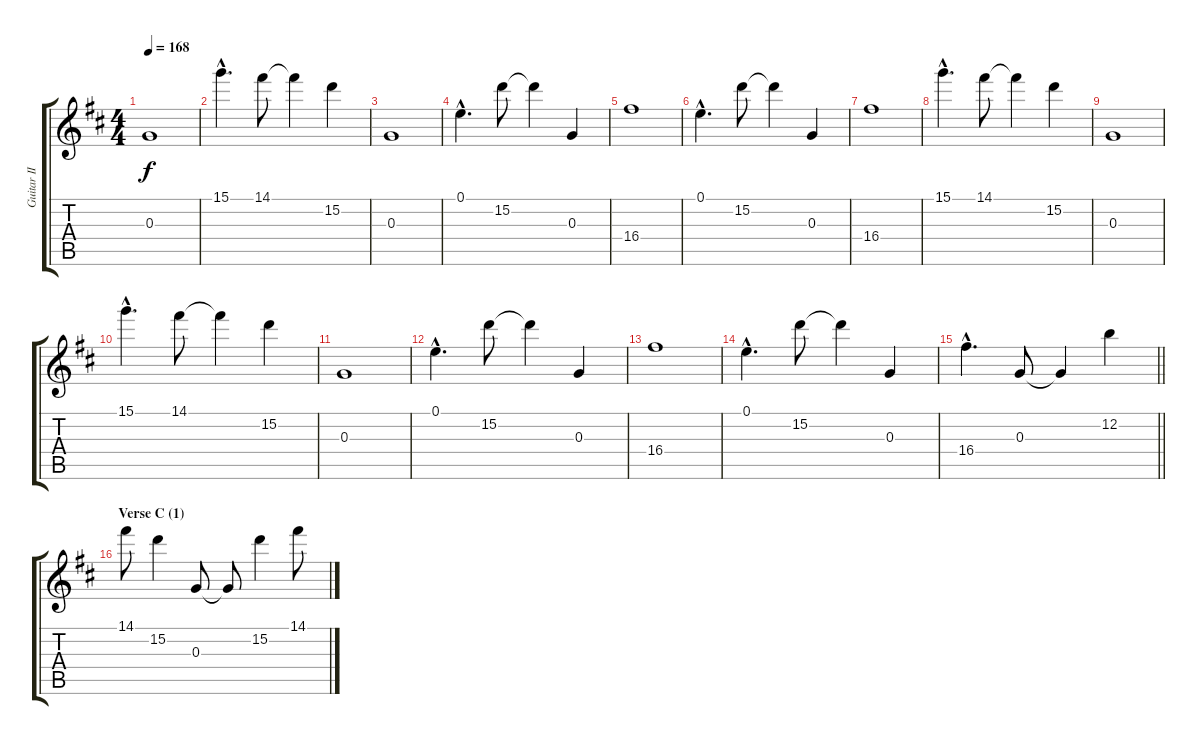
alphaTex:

\track ("Guitar II" "Guitar II") {instrument distortionguitar}
\staff {score tabs}
\tuning (E4 B3 G3 D3 A2 E2) {hide}
\ts (4 4)
\tempo 168
\clef g2
\ks d
0.3.1{dy f} |
15.1{hac}.4{d} 14.1.8 14.1{t}.4 15.2.4 |
0.3.1 |
0.1{hac}.4{d} 15.2.8 15.2{t}.4 0.3.4 |
16.4.1 |
0.1{hac}.4{d} 15.2.8 15.2{t}.4 0.3.4 |
16.4.1 |
15.1{hac}.4{d} 14.1.8 14.1{t}.4 15.2.4 |
0.3.1 |
15.1{hac}.4{d} 14.1.8 14.1{t}.4 15.2.4 |
0.3.1 |
0.1{hac}.4{d} 15.2.8 15.2{t}.4 0.3.4 |
16.4.1 |
0.1{hac}.4{d} 15.2.8 15.2{t}.4 0.3.4 |
\barLineRight lightlight
16.4{hac}.4{d} 0.3.8 0.3{t}.4 12.2.4 |
\section ("" "Verse C (1)")
14.1.8 15.2.4 0.3.8 0.3{t}.8 15.2.4 14.1.8
